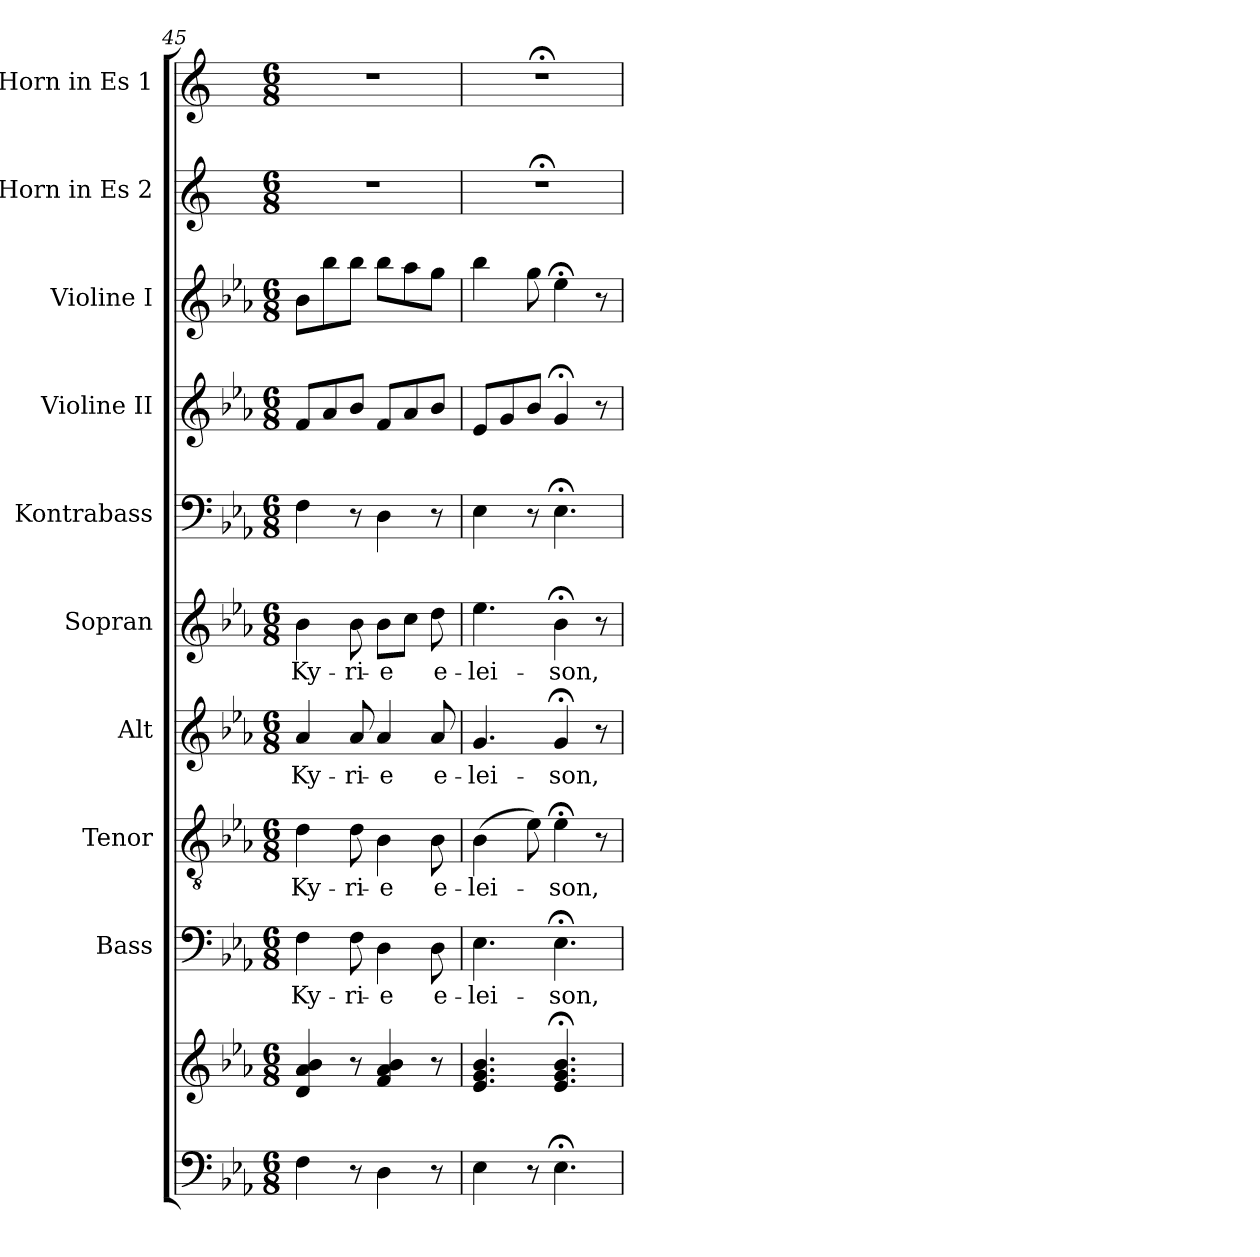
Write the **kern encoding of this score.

**kern	**kern	**kern	**text	**kern	**text	**kern	**text	**kern	**text	**kern	**kern	**kern	**kern	**kern
*part10	*part10	*part9	*part9	*part8	*part8	*part7	*part7	*part6	*part6	*part5	*part4	*part3	*part2	*part1
*staff11	*staff10	*staff9	*staff9	*staff8	*staff8	*staff7	*staff7	*staff6	*staff6	*staff5	*staff4	*staff3	*staff2	*staff1
*	*	*I"Bass	*	*I"Tenor	*	*I"Alt	*	*I"Sopran	*	*I"Kontrabass	*I"Violine II	*I"Violine I	*I"Horn in Es 2	*I"Horn in Es 1
*	*	*I'B.	*	*I'T.	*	*I'A.	*	*I'S.	*	*I'Kb.	*I'Vl. II	*I'Vl. I	*I'Hr. Es 2	*I'Hr. Es 1
!!LO:PB:g=z
*clefF4	*clefG2	*clefF4	*	*clefGv2	*	*clefG2	*	*clefG2	*	*clefF4	*clefG2	*clefG2	*clefG2	*clefG2
*	*	*	*	*	*	*	*	*	*	*ITrd7c12	*	*	*ITrd5c9	*ITrd5c9
*k[b-e-a-]	*k[b-e-a-]	*k[b-e-a-]	*	*k[b-e-a-]	*	*k[b-e-a-]	*	*k[b-e-a-]	*	*k[b-e-a-]	*k[b-e-a-]	*k[b-e-a-]	*k[b-e-a-]	*k[b-e-a-]
*E-:	*E-:	*E-:	*	*E-:	*	*E-:	*	*E-:	*	*E-:	*E-:	*E-:	*E-:	*E-:
*M6/8	*M6/8	*M6/8	*	*M6/8	*	*M6/8	*	*M6/8	*	*M6/8	*M6/8	*M6/8	*M6/8	*M6/8
=45	=45	=45	=45	=45	=45	=45	=45	=45	=45	=45	=45	=45	=45	=45
!	!	!	!LO:LY:b	!	!LO:LY:b	!	!LO:LY:b	!	!LO:LY:b	!	!	!	!	!
4F\	4d/ 4a-/ 4b-/	4F\	Ky-	4d\	Ky-	4a-/	Ky-	4b-\	Ky-	4FF\	8f/L	8b-\L	2.r	2.r
.	.	.	.	.	.	.	.	.	.	.	8a-/	8bb-\	.	.
!	!	!	!LO:LY:b	!	!LO:LY:b	!	!LO:LY:b	!	!LO:LY:b	!	!	!	!	!
8r	8r	8F\	-ri-	8d\	-ri-	8a-/	-ri-	8b-\	-ri-	8r	8b-/J	8bb-\J	.	.
!	!	!	!LO:LY:b	!	!LO:LY:b	!	!LO:LY:b	!	!LO:LY:b	!	!	!	!	!
4D\	4f/ 4a-/ 4b-/	4D\	-e	4B-\	-e	4a-/	-e	8b-\L	-e	4DD\	8f/L	8bb-\L	.	.
.	.	.	.	.	.	.	.	8cc\J	.	.	8a-/	8aa-\	.	.
!	!	!	!LO:LY:b	!	!LO:LY:b	!	!LO:LY:b	!	!LO:LY:b	!	!	!	!	!
8r	8r	8D\	e-	8B-\	e-	8a-/	e-	8dd\	e-	8r	8b-/J	8gg\J	.	.
=46	=46	=46	=46	=46	=46	=46	=46	=46	=46	=46	=46	=46	=46	=46
!	!	!	!LO:LY:b	!	!LO:LY:b	!	!LO:LY:b	!	!LO:LY:b	!	!	!	!LO:N:vis=1	!LO:N:vis=1
4E-\	4.e-/ 4.g/ 4.b-/	4.E-\	-lei-	(>4B-\	-lei-	4.g/	-lei-	4.ee-\	-lei-	4EE-\	8e-/L	4bb-\	2.r;<	2.r;<
.	.	.	.	.	.	.	.	.	.	.	8g/	.	.	.
8r	.	.	.	8e-\)	.	.	.	.	.	8r	8b-/J	8gg\	.	.
!	!	!	!LO:LY:b	!	!LO:LY:b	!	!LO:LY:b	!	!LO:LY:b	!	!	!	!	!
4.E-;<\	4.e-/;< 4.g/;< 4.b-/;<	4.E-;<\	-son,	4e-;<\	-son,	4g;</	-son,	4b-;<\	-son,	4.EE-;<\	4g;</	4ee-;<\	.	.
.	.	.	.	8r	.	8r	.	8r	.	.	8r	8r	.	.
=	=	=	=	=	=	=	=	=	=	=	=	=	=	=
*-	*-	*-	*-	*-	*-	*-	*-	*-	*-	*-	*-	*-	*-	*-
